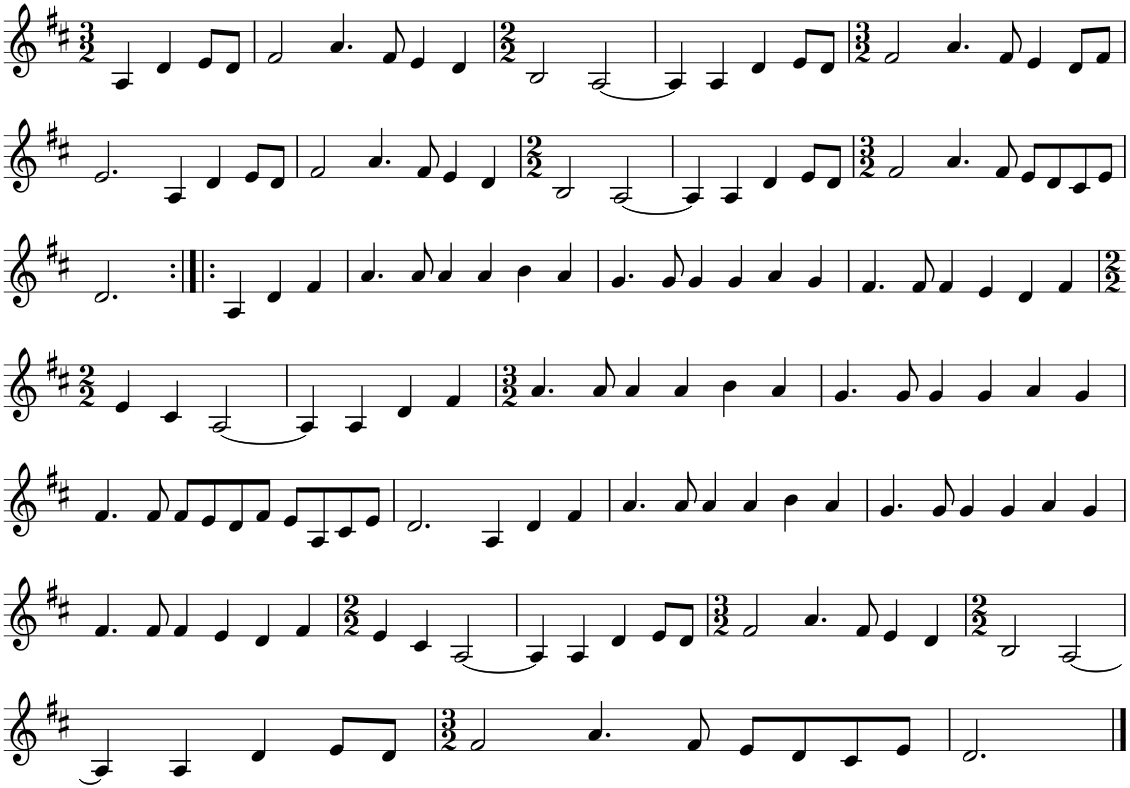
**kern
*part1
*staff1
*I"Piano
*I'Pno
*clefG2
*k[f#c#]
*D:
*M3/2
=1
4A/
4d/
8e/L
8d/J
=2
2f#/
4.a/
8f#/
4e/
4d/
=3
*M2/2
2B/
[2A/
=4
4A/]
4A/
4d/
8e/L
8d/J
=5
*M3/2
2f#/
4.a/
8f#/
4e/
8d/L
8f#/J
!!LO:LB:g=z
=6
2.e/
4A/
4d/
8e/L
8d/J
=7
2f#/
4.a/
8f#/
4e/
4d/
=8
*M2/2
2B/
[2A/
=9
4A/]
4A/
4d/
8e/L
8d/J
=10
*M3/2
2f#/
4.a/
8f#/
8e/L
8d/
8c#/
8e/J
!!LO:LB:g=z
=11
2.d/
=12:|!|:
4A/
4d/
4f#/
=13
4.a/
8a/
4a/
4a/
4b\
4a/
=14
4.g/
8g/
4g/
4g/
4a/
4g/
=15
4.f#/
8f#/
4f#/
4e/
4d/
4f#/
!!LO:LB:g=z
=16
*M2/2
4e/
4c#/
[2A/
=17
4A/]
4A/
4d/
4f#/
=18
*M3/2
4.a/
8a/
4a/
4a/
4b\
4a/
=19
4.g/
8g/
4g/
4g/
4a/
4g/
!!LO:LB:g=z
=20
4.f#/
8f#/
8f#/L
8e/
8d/
8f#/J
8e/L
8A/
8c#/
8e/J
=21
2.d/
4A/
4d/
4f#/
=22
4.a/
8a/
4a/
4a/
4b\
4a/
=23
4.g/
8g/
4g/
4g/
4a/
4g/
!!LO:LB:g=z
=24
4.f#/
8f#/
4f#/
4e/
4d/
4f#/
=25
*M2/2
4e/
4c#/
[2A/
=26
4A/]
4A/
4d/
8e/L
8d/J
=27
*M3/2
2f#/
4.a/
8f#/
4e/
4d/
=28
*M2/2
2B/
[2A/
!!LO:LB:g=z
=29
4A/]
4A/
4d/
8e/L
8d/J
=30
*M3/2
2f#/
4.a/
8f#/
8e/L
8d/
8c#/
8e/J
=31
2.d/
==
*-
